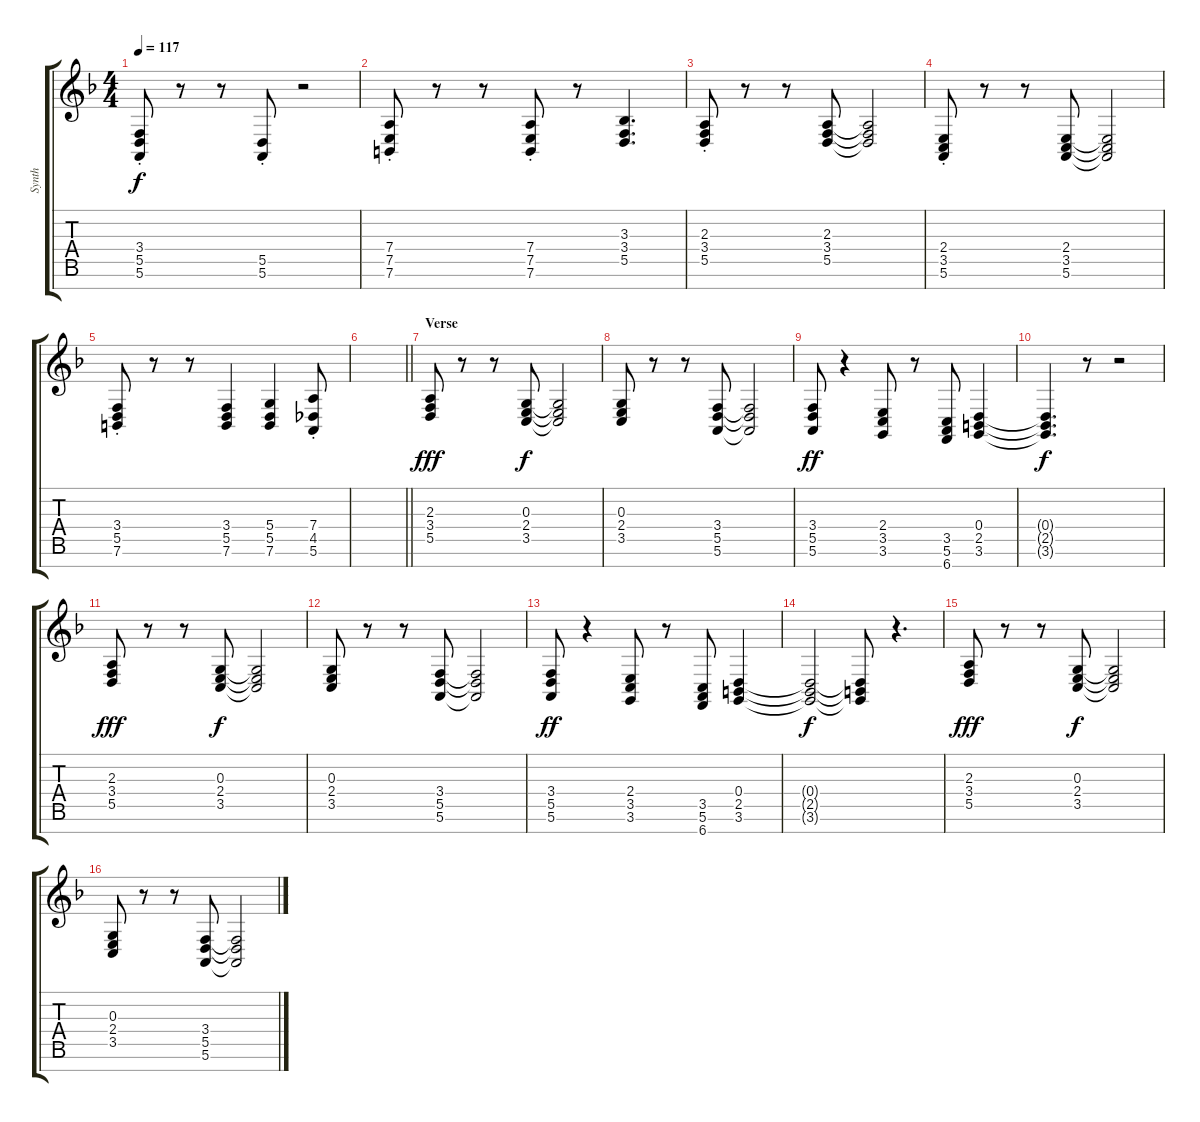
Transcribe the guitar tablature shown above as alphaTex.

\track ("Synth" "Synth") {instrument synthbrass1}
\staff {score tabs}
\tuning (E4 B3 G3 D3 A2 E2 B1) {hide}
\ts (4 4)
\tempo 117
\clef g2
\ks f
(3.4{st} 5.5{st} 5.6{st}).8{dy f} r.8 r.8 (5.5{st} 5.6{st}).8 r.2 |
(7.4{st} 7.5{st} 7.6{st}).8 r.8 r.8 (7.4{st} 7.5{st} 7.6{st}).8 r.8 (3.3 3.4 5.5).4{d} |
(2.3{st} 3.4{st} 5.5{st}).8 r.8 r.8 (2.3 3.4 5.5).8 (2.3{t} 3.4{t} 5.5{t}).2 |
(2.4{st} 3.5{st} 5.6{st}).8 r.8 r.8 (2.4 3.5 5.6).8 (2.4{t} 3.5{t} 5.6{t}).2 |
(3.4{st} 5.5{st} 7.6{st}).8 r.8 r.8 (3.4 5.5 7.6).4 (5.4 5.5 7.6).4 (7.4{st} 4.5{st} 5.6{st}).8 |
\barLineRight lightlight
|
\section ("" "Verse")
(2.3 3.4 5.5).8{dy fff} r.8 r.8 (0.3 2.4 3.5).8{dy f} (0.3{t} 2.4{t} 3.5{t}).2 |
(0.3 2.4 3.5).8 r.8 r.8 (3.4 5.5 5.6).8 (3.4{t} 5.5{t} 5.6{t}).2 |
(3.4 5.5 5.6).8{dy ff} r.4 (2.4 3.5 3.6).8 r.8 (3.5 5.6 6.7).8 (0.4 2.5 3.6).4 |
(0.4{t} 2.5{t} 3.6{t}).4{d dy f} r.8 r.2 |
(2.3 3.4 5.5).8{dy fff} r.8 r.8 (0.3 2.4 3.5).8{dy f} (0.3{t} 2.4{t} 3.5{t}).2 |
(0.3 2.4 3.5).8 r.8 r.8 (3.4 5.5 5.6).8 (3.4{t} 5.5{t} 5.6{t}).2 |
(3.4 5.5 5.6).8{dy ff} r.4 (2.4 3.5 3.6).8 r.8 (3.5 5.6 6.7).8 (0.4 2.5 3.6).4 |
(0.4{t} 2.5{t} 3.6{t}).2{dy f} (0.4{t} 2.5{t} 3.6{t}).8 r.4{d} |
(2.3 3.4 5.5).8{dy fff} r.8 r.8 (0.3 2.4 3.5).8{dy f} (0.3{t} 2.4{t} 3.5{t}).2 |
(0.3 2.4 3.5).8 r.8 r.8 (3.4 5.5 5.6).8 (3.4{t} 5.5{t} 5.6{t}).2
